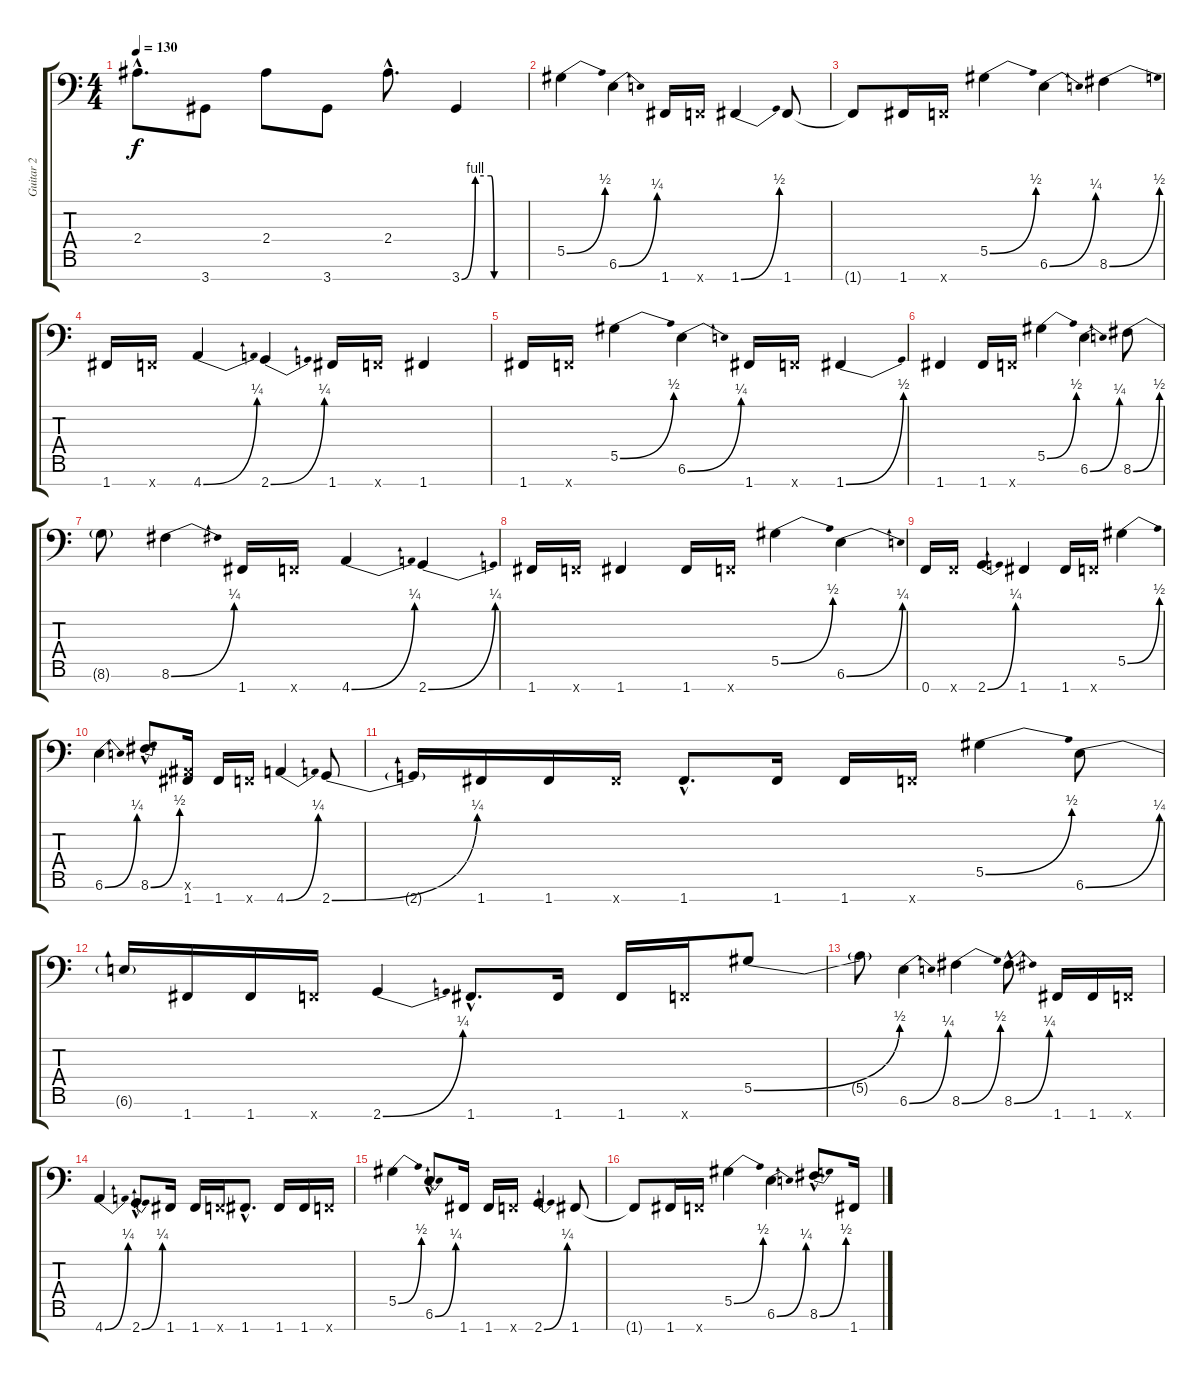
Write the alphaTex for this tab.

\track ("Guitar 2" "Guitar 2") {instrument overdrivenguitar}
\staff {score tabs}
\tuning (Bb3 Gb3 Db3 Ab2 Eb2 Bb1 F1) {hide}
\ts (4 4)
\tempo 130
\clef f4
\ks c
2.4{hac}.8{d dy f} 3.7.8 2.4.8 3.7.8 2.4{hac}.8{d} 3.7{be (custom 0 0 13 4 28 4 31 0 60 0)}.4 |
5.5{be (bend 0 0 60 2)}.4 6.6{be (bend 0 0 60 1)}.4 1.7.16 0.7{x}.16 1.7{be (bend 0 0 60 2)}.4 1.7.8 |
1.7{t}.8 1.7.16 0.7{x}.16 5.5{be (bend 0 0 60 2)}.4 6.6{be (bend 0 0 60 1)}.4 8.6{be (bend 0 0 60 2)}.4 |
1.7.16 0.7{x}.16 4.7{be (bend 0 0 60 1)}.4 2.7{be (bend 0 0 60 1)}.4 1.7.16 0.7{x}.16 1.7.4 |
1.7.16 0.7{x}.16 5.5{be (bend 0 0 60 2)}.4 6.6{be (bend 0 0 60 1)}.4 1.7.16 0.7{x}.16 1.7{be (bend 0 0 60 2)}.4 |
1.7.4 1.7.16 0.7{x}.16 5.5{be (bend 0 0 60 2)}.4 6.6{be (bend 0 0 60 1)}.4 8.6{be (bend 0 0 60 2)}.8 |
8.6{t}.8 8.6{be (bend 0 0 60 1)}.4 1.7.16 0.7{x}.16 4.7{be (bend 0 0 60 1)}.4 2.7{be (bend 0 0 60 1)}.4 |
1.7.16 0.7{x}.16 1.7.4 1.7.16 0.7{x}.16 5.5{be (bend 0 0 60 2)}.4 6.6{be (bend 0 0 60 1)}.4 |
0.7.16 0.7{x}.16 2.7{be (bend 0 0 60 1)}.4 1.7.4 1.7.16 0.7{x}.16 5.5{be (bend 0 0 60 2)}.4 |
6.6{be (bend 0 0 60 1)}.4 8.6{be (bend 0 0 60 2) hac}.8{d} (0.6{x} 1.7).16 1.7.16 0.7{x}.16 4.7{be (bend 0 0 60 1)}.4 2.7{be (bend 0 0 60 1)}.8 |
2.7{t}.16 1.7.16 1.7.16 1.7{x}.16 1.7{hac}.8{d} 1.7.16 1.7.16 0.7{x}.16 5.5{be (bend 0 0 60 2)}.4 6.6{be (bend 0 0 60 1)}.8 |
6.6{t}.16 1.7.16 1.7.16 0.7{x}.16 2.7{be (bend 0 0 60 1)}.4 1.7{hac}.8{d} 1.7.16 1.7.16 0.7{x}.16 5.5{be (bend 0 0 60 2)}.8 |
5.5{t}.8 6.6{be (bend 0 0 60 1)}.4 8.6{be (bend 0 0 60 2)}.4 8.6{be (bend 0 0 60 1) hac}.8{d} 1.7.16 1.7.16 0.7{x}.16 |
4.7{be (bend 0 0 60 1)}.4 2.7{be (bend 0 0 60 1) hac}.8{d} 1.7.16 1.7.16 0.7{x}.16 1.7{hac}.8{d} 1.7.16 1.7.16 0.7{x}.16 |
5.5{be (bend 0 0 60 2)}.4 6.6{be (bend 0 0 60 1) hac}.8{d} 1.7.16 1.7.16 0.7{x}.16 2.7{be (bend 0 0 60 1)}.4 1.7.8 |
1.7{t}.8 1.7.16 0.7{x}.16 5.5{be (bend 0 0 60 2)}.4 6.6{be (bend 0 0 60 1)}.4 8.6{be (bend 0 0 60 2) hac}.8{d} 1.7.16
